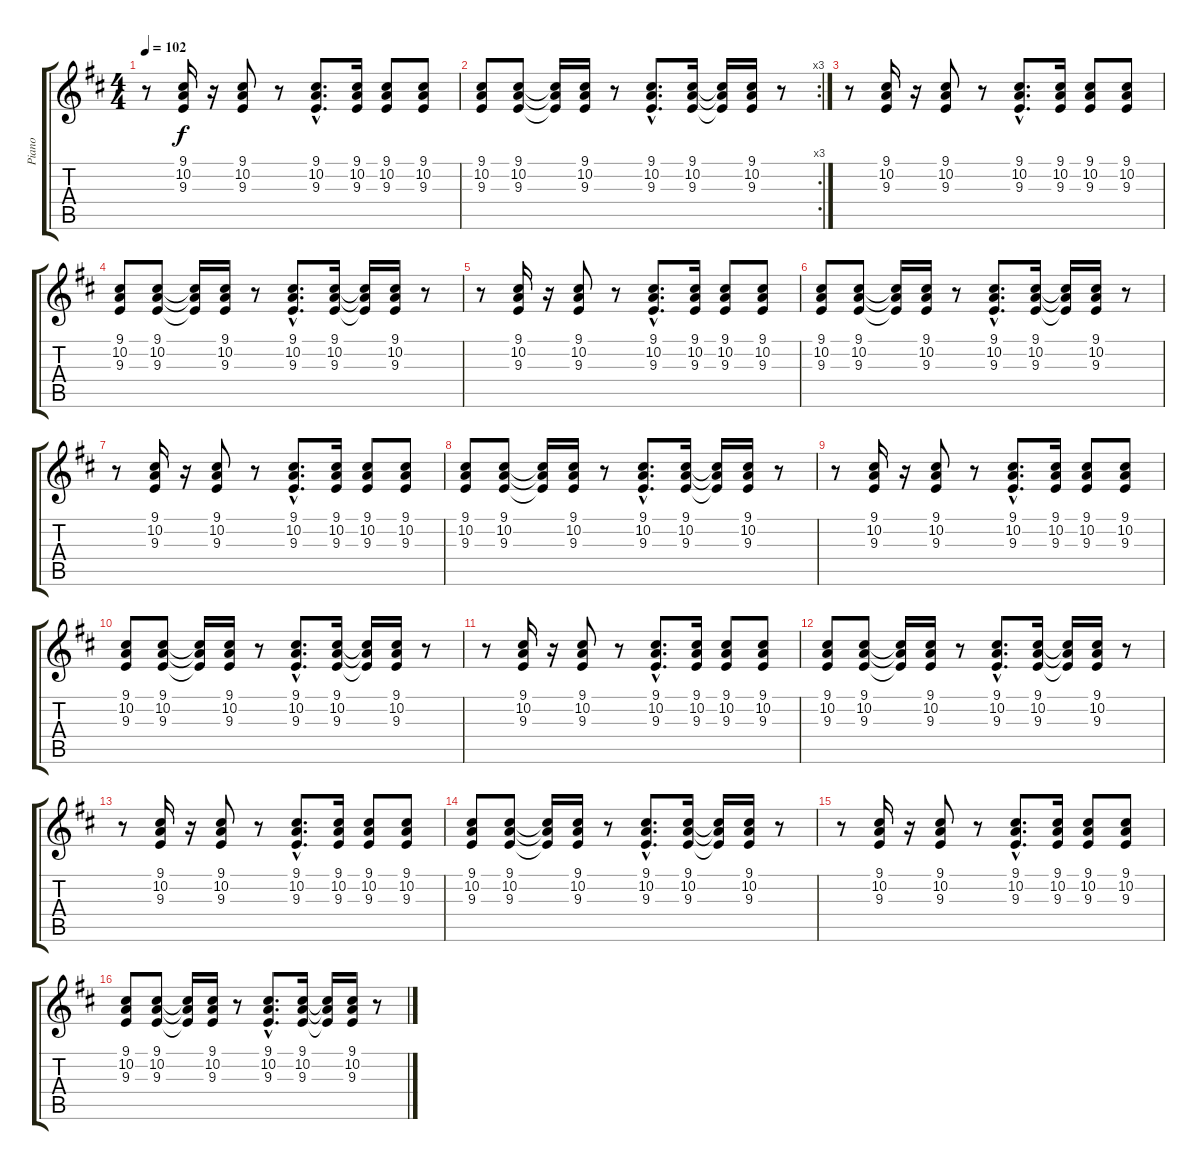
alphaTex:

\track ("Piano" "Piano") {instrument acousticgrandpiano}
\staff {score tabs}
\tuning (E4 B3 G3 D3 A2 E2) {hide}
\ts (4 4)
\tempo 102
\clef g2
\ks d
r.8{dy f} (9.1 10.2 9.3).16 r.16 (9.1 10.2 9.3).8 r.8 (9.1{hac} 10.2{hac} 9.3{hac}).8{d} (9.1 10.2 9.3).16 (9.1 10.2 9.3).8 (9.1 10.2 9.3).8 |
\rc 3
(9.1 10.2 9.3).8 (9.1 10.2 9.3).8 (9.1{t} 10.2{t} 9.3{t}).16 (9.1 10.2 9.3).16 r.8 (9.1{hac} 10.2{hac} 9.3{hac}).8{d} (9.1 10.2 9.3).16 (9.1{t} 10.2{t} 9.3{t}).16 (9.1 10.2 9.3).16 r.8 |
r.8 (9.1 10.2 9.3).16 r.16 (9.1 10.2 9.3).8 r.8 (9.1{hac} 10.2{hac} 9.3{hac}).8{d} (9.1 10.2 9.3).16 (9.1 10.2 9.3).8 (9.1 10.2 9.3).8 |
(9.1 10.2 9.3).8 (9.1 10.2 9.3).8 (9.1{t} 10.2{t} 9.3{t}).16 (9.1 10.2 9.3).16 r.8 (9.1{hac} 10.2{hac} 9.3{hac}).8{d} (9.1 10.2 9.3).16 (9.1{t} 10.2{t} 9.3{t}).16 (9.1 10.2 9.3).16 r.8 |
r.8 (9.1 10.2 9.3).16 r.16 (9.1 10.2 9.3).8 r.8 (9.1{hac} 10.2{hac} 9.3{hac}).8{d} (9.1 10.2 9.3).16 (9.1 10.2 9.3).8 (9.1 10.2 9.3).8 |
(9.1 10.2 9.3).8 (9.1 10.2 9.3).8 (9.1{t} 10.2{t} 9.3{t}).16 (9.1 10.2 9.3).16 r.8 (9.1{hac} 10.2{hac} 9.3{hac}).8{d} (9.1 10.2 9.3).16 (9.1{t} 10.2{t} 9.3{t}).16 (9.1 10.2 9.3).16 r.8 |
r.8 (9.1 10.2 9.3).16 r.16 (9.1 10.2 9.3).8 r.8 (9.1{hac} 10.2{hac} 9.3{hac}).8{d} (9.1 10.2 9.3).16 (9.1 10.2 9.3).8 (9.1 10.2 9.3).8 |
(9.1 10.2 9.3).8 (9.1 10.2 9.3).8 (9.1{t} 10.2{t} 9.3{t}).16 (9.1 10.2 9.3).16 r.8 (9.1{hac} 10.2{hac} 9.3{hac}).8{d} (9.1 10.2 9.3).16 (9.1{t} 10.2{t} 9.3{t}).16 (9.1 10.2 9.3).16 r.8 |
r.8 (9.1 10.2 9.3).16 r.16 (9.1 10.2 9.3).8 r.8 (9.1{hac} 10.2{hac} 9.3{hac}).8{d} (9.1 10.2 9.3).16 (9.1 10.2 9.3).8 (9.1 10.2 9.3).8 |
(9.1 10.2 9.3).8 (9.1 10.2 9.3).8 (9.1{t} 10.2{t} 9.3{t}).16 (9.1 10.2 9.3).16 r.8 (9.1{hac} 10.2{hac} 9.3{hac}).8{d} (9.1 10.2 9.3).16 (9.1{t} 10.2{t} 9.3{t}).16 (9.1 10.2 9.3).16 r.8 |
r.8 (9.1 10.2 9.3).16 r.16 (9.1 10.2 9.3).8 r.8 (9.1{hac} 10.2{hac} 9.3{hac}).8{d} (9.1 10.2 9.3).16 (9.1 10.2 9.3).8 (9.1 10.2 9.3).8 |
(9.1 10.2 9.3).8 (9.1 10.2 9.3).8 (9.1{t} 10.2{t} 9.3{t}).16 (9.1 10.2 9.3).16 r.8 (9.1{hac} 10.2{hac} 9.3{hac}).8{d} (9.1 10.2 9.3).16 (9.1{t} 10.2{t} 9.3{t}).16 (9.1 10.2 9.3).16 r.8 |
r.8 (9.1 10.2 9.3).16 r.16 (9.1 10.2 9.3).8 r.8 (9.1{hac} 10.2{hac} 9.3{hac}).8{d} (9.1 10.2 9.3).16 (9.1 10.2 9.3).8 (9.1 10.2 9.3).8 |
(9.1 10.2 9.3).8 (9.1 10.2 9.3).8 (9.1{t} 10.2{t} 9.3{t}).16 (9.1 10.2 9.3).16 r.8 (9.1{hac} 10.2{hac} 9.3{hac}).8{d} (9.1 10.2 9.3).16 (9.1{t} 10.2{t} 9.3{t}).16 (9.1 10.2 9.3).16 r.8 |
r.8 (9.1 10.2 9.3).16 r.16 (9.1 10.2 9.3).8 r.8 (9.1{hac} 10.2{hac} 9.3{hac}).8{d} (9.1 10.2 9.3).16 (9.1 10.2 9.3).8 (9.1 10.2 9.3).8 |
(9.1 10.2 9.3).8 (9.1 10.2 9.3).8 (9.1{t} 10.2{t} 9.3{t}).16 (9.1 10.2 9.3).16 r.8 (9.1{hac} 10.2{hac} 9.3{hac}).8{d} (9.1 10.2 9.3).16 (9.1{t} 10.2{t} 9.3{t}).16 (9.1 10.2 9.3).16 r.8
